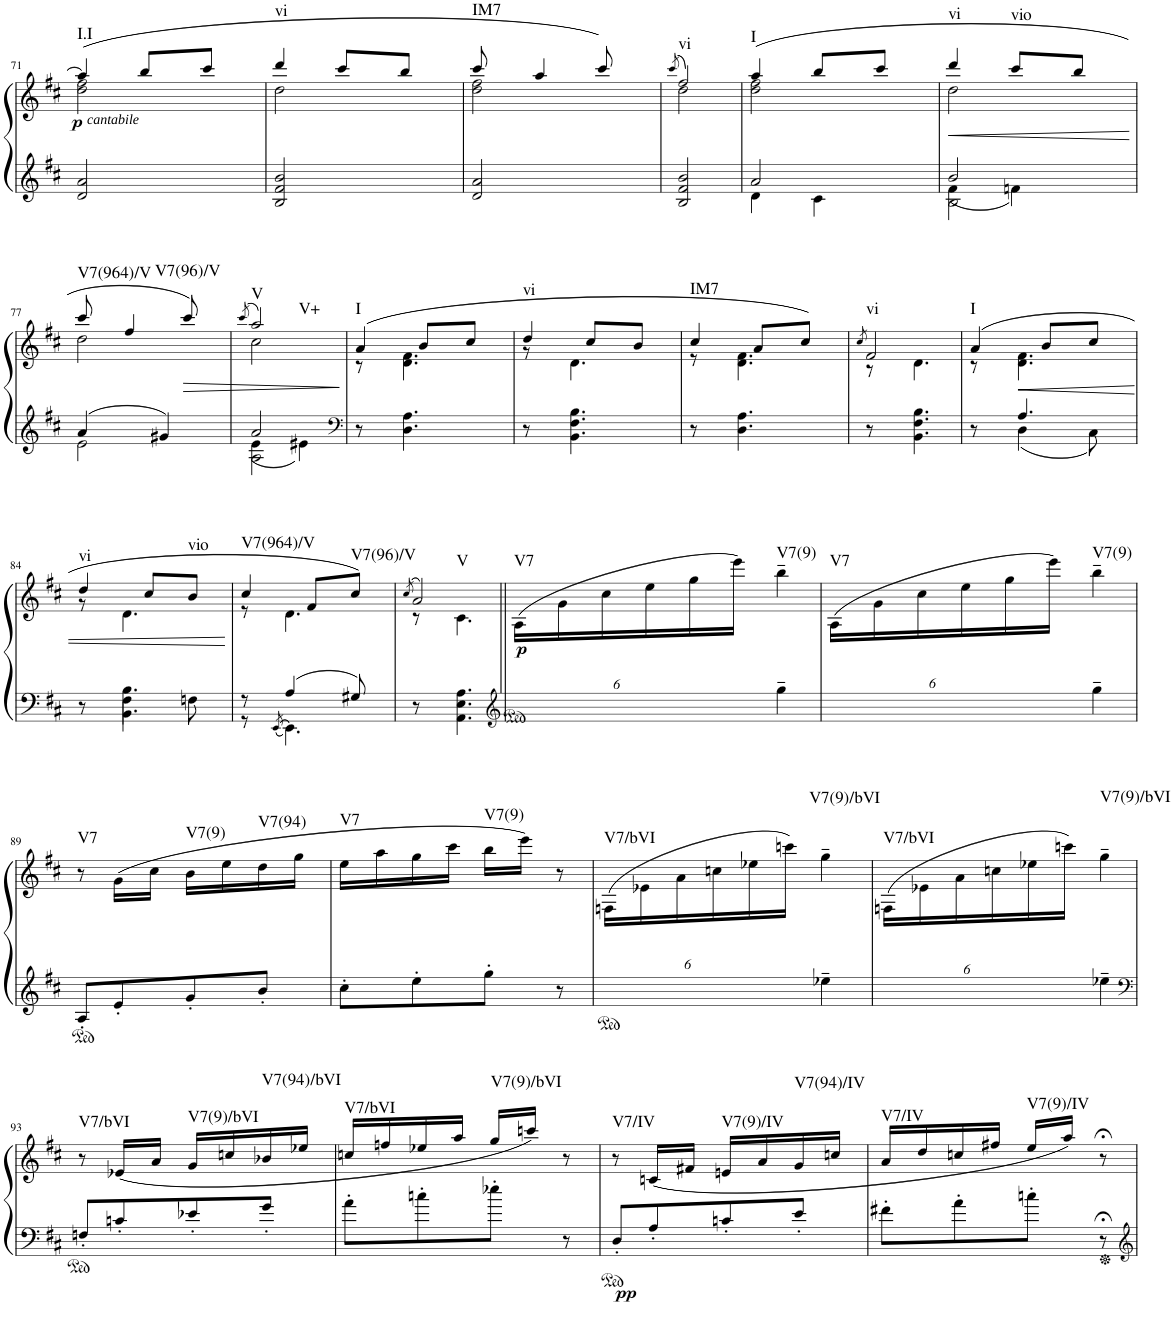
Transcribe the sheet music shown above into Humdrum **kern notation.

**kern	**kern	**dynam	**harte
*part1	*part1	*part1	*part1
*staff2	*staff1	*staff1/2	*
*I"Piano	*	*	*
*I'Pno	*	*	*
!!LO:PB:g=z
*clefG2	*clefG2	*	*
*k[f#c#]	*k[f#c#]	*	*
*M2/4	*M2/4	*	*
=71	=71	=71	=71
*	*^	*	*
!	!	!	!LO:DY:b	!
!	!	!	!LO:DY:n=1:b	!LO:H:kt=I.I
2d/ 2a/	(4aa/]	2dd\ 2ff#\	other-dynamics p	N
.	8bb/L	.	.	.
.	8ccc#/J	.	.	.
=72	=72	=72	=72	=72
!	!	!	!	!LO:H:kt=vi
2B/ 2f#/ 2b/	4ddd/	2dd\	.	N
.	8ccc#/L	.	.	.
.	8bb/J	.	.	.
=73	=73	=73	=73	=73
!	!	!	!	!LO:H:kt=IM7
2d/ 2a/	8ccc#/	2dd\ 2ff#\	.	N
.	4aa/	.	.	.
.	8ccc#/)	.	.	.
=74	=74	=74	=74	=74
.	(8qccc#/	.	.	.
!	!	!	!	!LO:H:kt=vi
2B/ 2f#/ 2b/	2ff#/)	2dd\	.	N
=75	=75	=75	=75	=75
*^	*	*	*	*
!	!	!	!	!	!LO:H:kt=I
2a/	4d\	(4aa/	2dd\ 2ff#\	.	N
.	4c#\	8bb/L	.	.	.
.	.	8ccc#/J	.	.	.
=76	=76	=76	=76	=76	=76
*	*^	*	*	*	*
!	!	!	!	!	!LO:HP:b	!LO:H:kt=vi
2b/	4f#\	2B\	4ddd/	2dd\	<	N
!	!	!	!	!	!	!LO:H:kt=vio
.	4fn\	.	8ccc#/L	.	.	N
.	.	.	8bb/J	.	.	.
*v	*v	*v	*	*	*	*
*	*v	*v	*	*
.	.	[	.
!!LO:LB:g=z
=77	=77	=77	=77
*^	*^	*	*
!	!	!	!	!	!LO:H:kt=V7(964)/V
4a/	2e\	8ccc#/	2dd\	.	N
!	!	!	!	!	!LO:H:kt=V7(96)/V
.	.	4ff#/	.	.	N
4g#X/	.	.	.	.	.
!	!	!	!	!LO:HP:b	!
.	.	8ccc#/)	.	>	.
*v	*v	*	*	*	*
=78	=78	=78	=78	=78
.	(8qccc#/	.	.	.
*^	*	*	*	*
*	*^	*	*	*	*
!	!	!	!	!	!	!LO:H:n=1:kt=V
!	!	!	!	!	!	!LO:H:n=2:kt=V+
2a/	4e\	2A\	2aa/)	2cc#\	.	N N
.	4e#X\	.	.	.	.	.
*v	*v	*v	*	*	*	*
*	*v	*v	*	*
.	.	]	.
=79	=79	=79	=79
*clefF4	*	*	*
*	*^	*	*
!	!	!	!	!LO:H:kt=I
8r	(4a/	8r	.	N
4.D\ 4.A\	.	4.d\ 4.f#\	.	.
.	8b/L	.	.	.
.	8cc#/J	.	.	.
=80	=80	=80	=80	=80
!	!	!	!	!LO:H:kt=vi
8r	4dd/	8r	.	N
4.BB\ 4.F#\ 4.B\	.	4.d\	.	.
.	8cc#/L	.	.	.
.	8b/J	.	.	.
=81	=81	=81	=81	=81
!	!	!	!	!LO:H:kt=IM7
8r	4cc#/	8r	.	N
4.D\ 4.A\	.	4.d\ 4.f#\	.	.
.	8a/L	.	.	.
.	8cc#/J)	.	.	.
=82	=82	=82	=82	=82
.	8qcc#/	.	.	.
!	!	!	!	!LO:H:kt=vi
8r	2f#/	8r	.	N
4.BB\ 4.F#\ 4.B\	.	4.d\	.	.
=83	=83	=83	=83	=83
*^	*	*	*	*
!	!	!	!	!	!LO:H:kt=I
8r	8ryy	(4a/	8r	.	N
!	!	!	!	!LO:HP:b	!
4.A/	4D\	.	4.d\ 4.f#\	<	.
.	.	8b/L	.	.	.
.	8C#\	8cc#/J	.	.	.
!!LO:LB:g=z	!!
=84	=84	=84	=84	=84	=84
!	!	!	!	!	!LO:H:kt=vi
8r	8ryy	4dd/	8r	.	N
4.BB\ 4.B\	4F#\	.	4.d\	.	.
.	.	8cc#/L	.	.	.
!	!	!	!	!	!LO:H:kt=vio
.	8Fn\	8b/J	.	.	N
*v	*v	*	*	*	*
*	*v	*v	*	*
.	.	[	.
=85	=85	=85	=85
*^	*^	*	*
!	!	!	!	!	!LO:H:kt=V7(964)/V
8r	8r	4cc#/	8r	.	N
.	[8qEE/	.	.	.	.
4A/	4.EE\]	.	4.d\	.	.
.	.	8f#/L	.	.	.
!	!	!	!	!	!LO:H:kt=V7(96)/V
8G#X/	.	8cc#/J)	.	.	N
*v	*v	*	*	*	*
=86	=86	=86	=86	=86
.	(8qcc#/	.	.	.
8r	2a/)	8r	.	.
!	!	!	!	!LO:H:kt=V
4.AA\ 4.E\ 4.A\	.	4.c#\	.	N
*	*v	*v	*	*
=87||	=87||	=87||	=87||
*clefG2	*	*	*
*	*Xbrackettup	*	*
*	*^	*	*
!	!	!	!LO:DY:b	!LO:H:kt=V7
*	*v	*v	*	*
4ryy	(24A\LL	p	N
.	24g\	.	.
.	24cc#\	.	.
.	24ee\	.	.
.	24gg\	.	.
.	24eee\JJ)	.	.
!	!	!	!LO:H:kt=V7(9)
4gg~\	4bb~\	.	N
=88	=88	=88	=88
!	!	!	!LO:H:kt=V7
4ryy	(24A\LL	.	N
.	24g\	.	.
.	24cc#\	.	.
.	24ee\	.	.
.	24gg\	.	.
.	24eee\JJ)	.	.
!	!	!	!LO:H:kt=V7(9)
4gg~\	4bb~\	.	N
!!LO:LB:g=z
=89	=89	=89	=89
!	!	!	!LO:H:kt=V7
8A'/L	8r	.	N
8e'/	(16g\LL	.	.
.	16cc#\JJ	.	.
!	!	!	!LO:H:kt=V7(9)
8g'/	16b\LL	.	N
.	16ee\	.	.
!	!	!	!LO:H:kt=V7(94)
8b'/J	16dd\	.	N
.	16gg\JJ	.	.
=90	=90	=90	=90
!	!	!	!LO:H:kt=V7
8cc#'\L	16ee\LL	.	N
.	16aa\	.	.
8ee'\	16gg\	.	.
.	16ccc#\JJ	.	.
!	!	!	!LO:H:kt=V7(9)
8gg'\J	16bb\LL	.	N
.	16eee\JJ)	.	.
8r	8r	.	.
=91	=91	=91	=91
!	!	!	!LO:H:kt=V7/bVI
4ryy	(24Fn\LL	.	N
.	24e-X\	.	.
.	24a\	.	.
.	24ccn\	.	.
.	24ee-X\	.	.
.	24cccn\JJ)	.	.
!	!	!	!LO:H:kt=V7(9)/bVI
4ee-X~\	4gg~\	.	N
=92	=92	=92	=92
!	!	!	!LO:H:kt=V7/bVI
4ryy	(24Fn\LL	.	N
.	24e-X\	.	.
.	24a\	.	.
.	24ccn\	.	.
.	24ee-X\	.	.
.	24cccn\JJ)	.	.
!	!	!	!LO:H:kt=V7(9)/bVI
4ee-X~\	4gg~\	.	N
!!LO:LB:g=z
=93	=93	=93	=93
*clefF4	*	*	*
!	!	!	!LO:H:kt=V7/bVI
8Fn'/L	8r	.	N
8cn'/	(16e-X/LL	.	.
.	16a/JJ	.	.
!	!	!	!LO:H:kt=V7(9)/bVI
8e-X'/	16g/LL	.	N
.	16ccn/	.	.
!	!	!	!LO:H:kt=V7(94)/bVI
8g'/J	16b-X/	.	N
.	16ee-X/JJ	.	.
=94	=94	=94	=94
!	!	!	!LO:H:kt=V7/bVI
8a'>\L	16ccn/LL	.	N
.	16ffn/	.	.
8ccn'>\	16ee-X/	.	.
.	16aa/JJ	.	.
!	!	!	!LO:H:kt=V7(9)/bVI
8ee-X'>\J	16gg/LL	.	N
.	16cccn/JJ)	.	.
8r	8r	.	.
=95	=95	=95	=95
!	!	!LO:DY:b=2	!LO:H:kt=V7/IV
8D'/L	8r	pp	N
8A'/	(16cn/LL	.	.
.	16f#X/JJ	.	.
!	!	!	!LO:H:kt=V7(9)/IV
8cn'/	16en/LL	.	N
.	16a/	.	.
!	!	!	!LO:H:kt=V7(94)/IV
8e'/J	16g/	.	N
.	16ccn/JJ	.	.
=96	=96	=96	=96
!	!	!	!LO:H:kt=V7/IV
8f#X'\L	16a/LL	.	N
.	16dd/	.	.
8a'\	16ccn/	.	.
.	16ff#X/JJ	.	.
!	!	!	!LO:H:kt=V7(9)/IV
8ccn'\J	16ee/LL	.	N
.	16aa/JJ)	.	.
8r;<	8r;<	.	.
=	=	=	=
*-	*-	*-	*-
